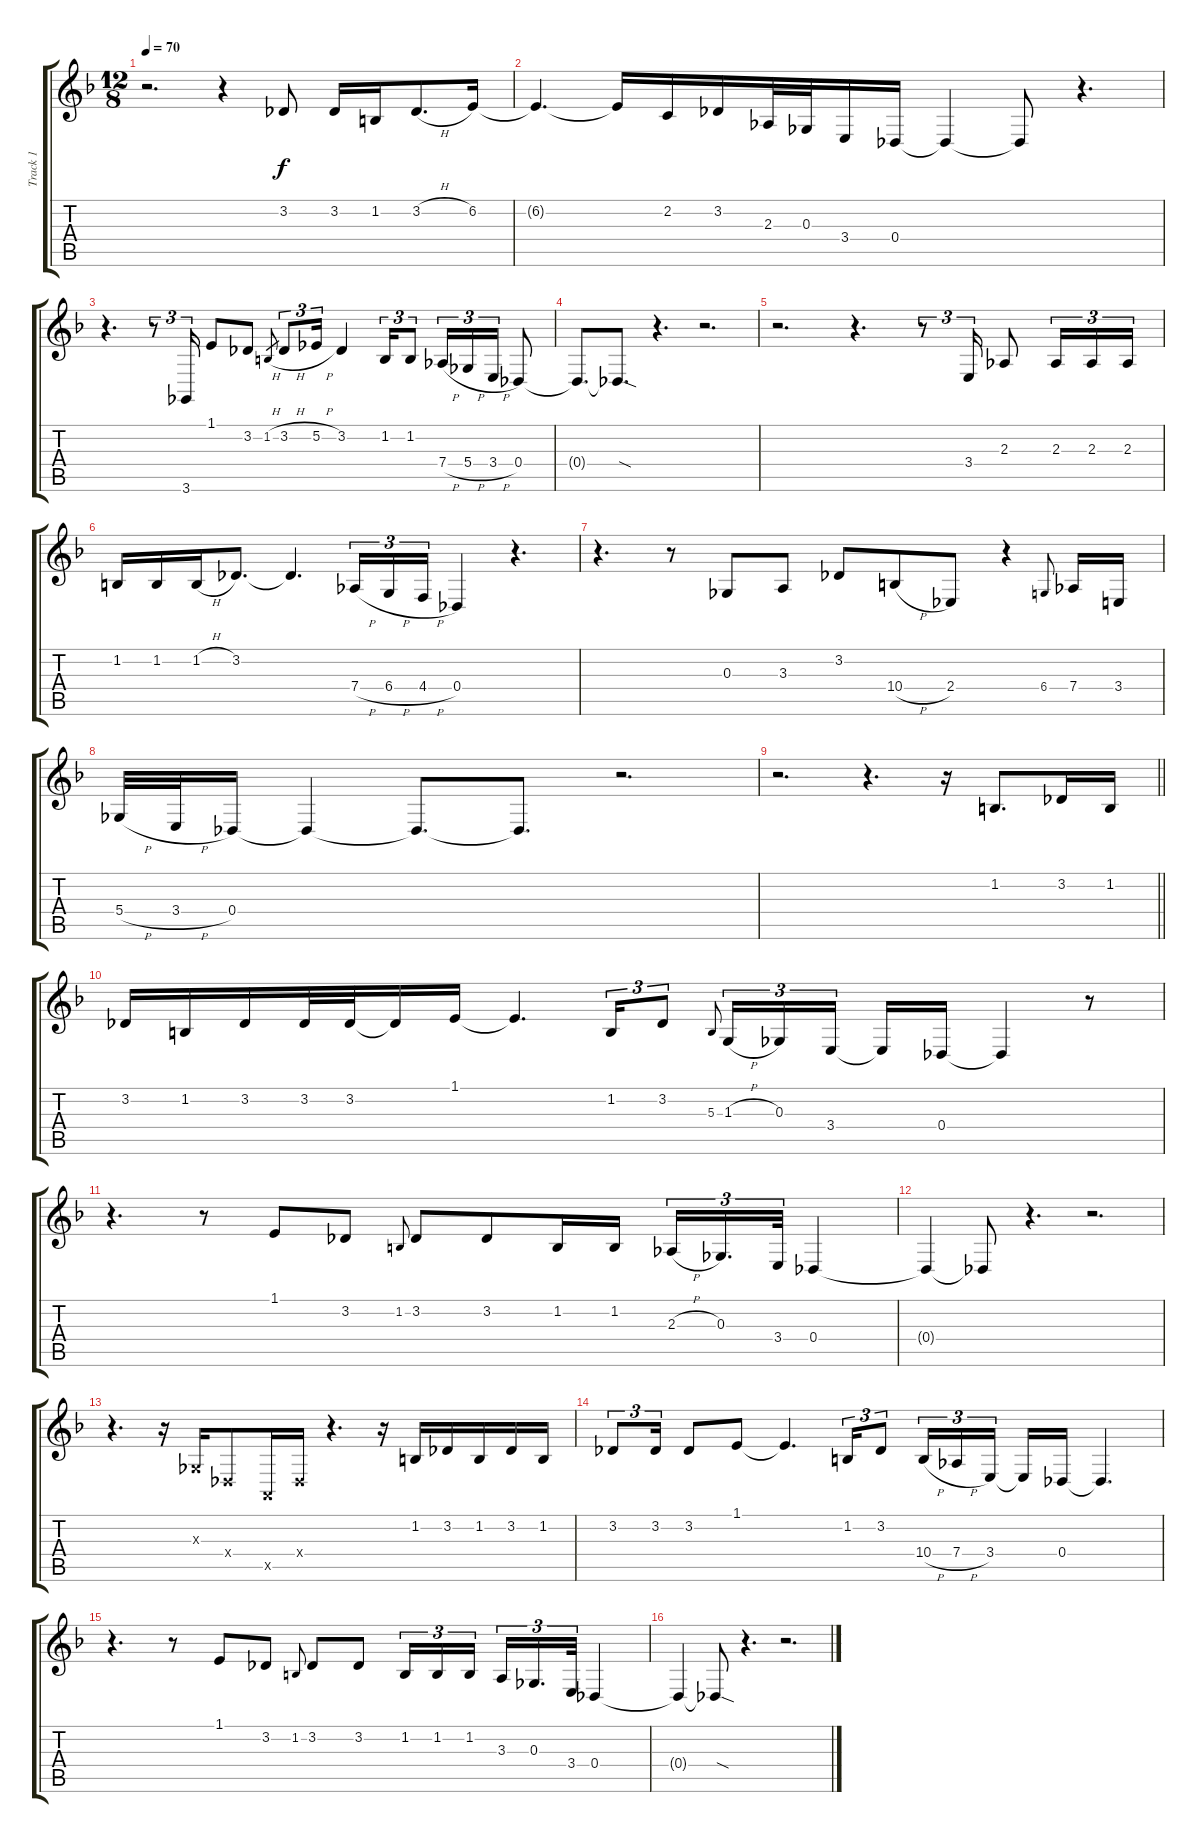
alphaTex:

\track ("Track 1" "Track 1") {instrument altosax}
\staff {score tabs}
\tuning (Eb4 Bb3 Gb3 Db3 Ab2 Eb2) {hide}
\ts (12 8)
\tempo 70
\clef g2
\ks dminor
r.2{d dy f} r.4 3.2.8 3.2.16 1.2.16 3.2{h}.8{d} 6.2.16 |
6.2{t}.4{d} 6.2{t}.16 2.2.16 3.2.16 2.3.32 0.3.32 3.4.16 0.4.16 0.4{t}.4 0.4{t}.8 r.4{d} |
r.4{d} r.8{tu (3 2)} 3.6.16{tu (3 2)} 1.1.8 3.2.8 1.2{h}.8{gr} 3.2{h}.8{tu (3 2)} 5.2{h}.16{tu (3 2)} 3.2.4 1.2.16{tu (3 2)} 1.2.8{tu (3 2)} 7.4{h}.16{tu (3 2)} 5.4{h}.16{tu (3 2)} 3.4{h}.16{tu (3 2)} 0.4.8 |
0.4{t}.8{d} 0.4{sod t}.8{d} r.4{d} r.2{d} |
r.2{d} r.4{d} r.8{tu (3 2)} 3.4.16{tu (3 2)} 2.3.8 2.3.16{tu (3 2)} 2.3.16{tu (3 2)} 2.3.16{tu (3 2)} |
1.2.16 1.2.16 1.2{h}.16 3.2.8{d} 3.2{t}.4{d} 7.4{h}.16{tu (3 2)} 6.4{h}.16{tu (3 2)} 4.4{h}.16{tu (3 2)} 0.4.4 r.4{d} |
r.4{d} r.8 0.3.8 3.3.8 3.2.8 10.4{h}.8 2.4.8 r.4 6.4.8{gr onbeat} 7.4.16 3.4.16 |
5.4{h}.32 3.4{h}.32 0.4.16 0.4{t}.4 0.4{t}.8{d} 0.4{t}.8{d} r.2{d} |
\barLineRight lightlight
r.2{d} r.4{d} r.16 1.2.8{d} 3.2.16 1.2.16 |
3.2.16 1.2.16 3.2.16 3.2.32 3.2.32 3.2{t}.16 1.1.16 1.1{t}.4{d} 1.2.16{tu (3 2)} 3.2.8{tu (3 2)} 5.3.8{gr onbeat} 1.3{h}.16{tu (3 2)} 0.3.16{tu (3 2)} 3.4.16{tu (3 2) beam splitsecondary} 3.4{t}.16 0.4.16 0.4{t}.4 r.8 |
r.4{d} r.8 1.1.8 3.2.8 1.2.8{gr onbeat} 3.2.8 3.2.8 1.2.16 1.2.16 2.3{h}.16{tu (3 2)} 0.3.16{d tu (3 2)} 3.4.32{tu (3 2)} 0.4.4 |
0.4{t}.4 0.4{t}.8 r.4{d} r.2{d} |
r.4{d} r.16 0.3{x}.16 0.4{x}.8 1.5{x}.16 0.4{x}.16 r.4{d} r.16 1.2.16 3.2.16 1.2.16 3.2.16 1.2.16 |
3.2.8{tu (3 2)} 3.2.16{tu (3 2)} 3.2.8 1.1.8 1.1{t}.4{d} 1.2.16{tu (3 2)} 3.2.8{tu (3 2)} 10.4{h}.16{tu (3 2)} 7.4{h}.16{tu (3 2)} 3.4.16{tu (3 2) beam splitsecondary} 3.4{t}.16 0.4.16 0.4{t}.4{d} |
r.4{d} r.8 1.1.8 3.2.8 1.2.8{gr onbeat} 3.2.8 3.2.8 1.2.16{tu (3 2)} 1.2.16{tu (3 2)} 1.2.16{tu (3 2)} 3.3.16{tu (3 2)} 0.3.16{d tu (3 2)} 3.4.32{tu (3 2)} 0.4.4 |
0.4{t}.4 0.4{sod t}.8 r.4{d} r.2{d}
